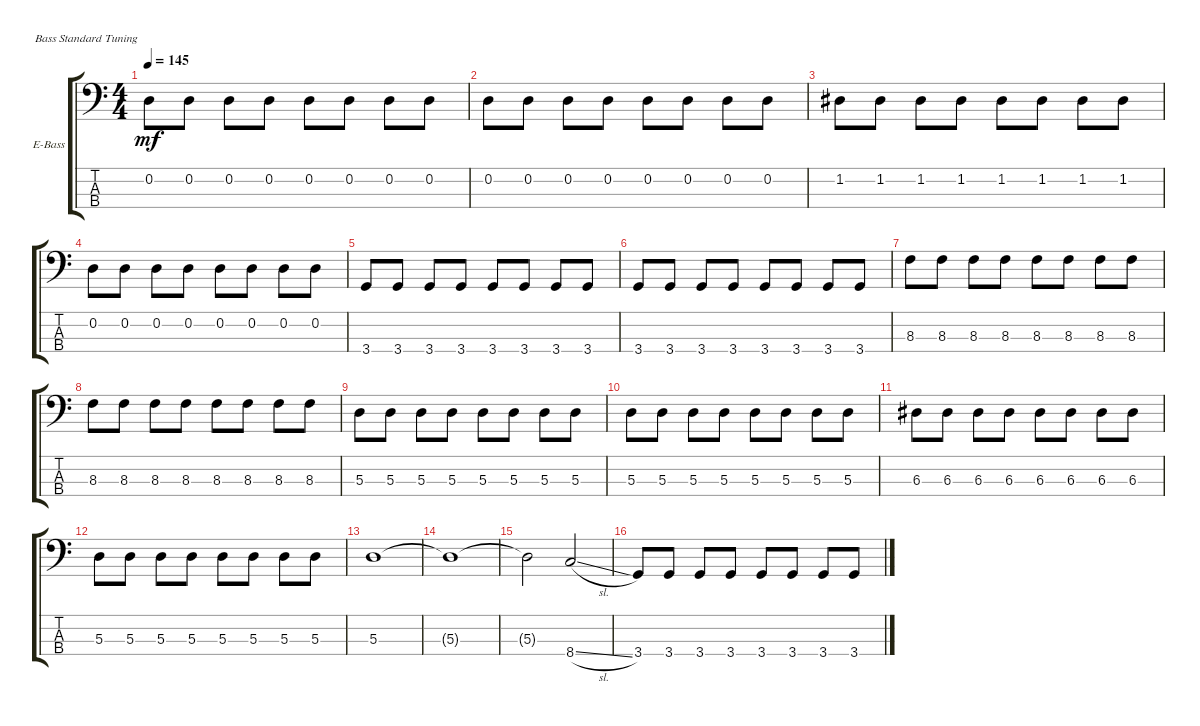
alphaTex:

\bracketExtendMode groupsimilarinstruments
\firstSystemTrackNameOrientation horizontal
\otherSystemsTrackNameOrientation horizontal
\track ("Electric Bass" "E-Bass") {solo instrument electricbassfinger}
\staff {score tabs}
\tuning (G2 D2 A1 E1)
\ts (4 4)
\tempo 145
\clef f4
\ks c
0.2.8{dy mf} 0.2.8 0.2.8 0.2.8 0.2.8 0.2.8 0.2.8 0.2.8 |
0.2.8 0.2.8 0.2.8 0.2.8 0.2.8 0.2.8 0.2.8 0.2.8 |
1.2.8 1.2.8 1.2.8 1.2.8 1.2.8 1.2.8 1.2.8 1.2.8 |
0.2.8 0.2.8 0.2.8 0.2.8 0.2.8 0.2.8 0.2.8 0.2.8 |
3.4.8 3.4.8 3.4.8 3.4.8 3.4.8 3.4.8 3.4.8 3.4.8 |
3.4.8 3.4.8 3.4.8 3.4.8 3.4.8 3.4.8 3.4.8 3.4.8 |
8.3.8 8.3.8 8.3.8 8.3.8 8.3.8 8.3.8 8.3.8 8.3.8 |
8.3.8 8.3.8 8.3.8 8.3.8 8.3.8 8.3.8 8.3.8 8.3.8 |
5.3.8 5.3.8 5.3.8 5.3.8 5.3.8 5.3.8 5.3.8 5.3.8 |
5.3.8 5.3.8 5.3.8 5.3.8 5.3.8 5.3.8 5.3.8 5.3.8 |
6.3.8 6.3.8 6.3.8 6.3.8 6.3.8 6.3.8 6.3.8 6.3.8 |
5.3.8 5.3.8 5.3.8 5.3.8 5.3.8 5.3.8 5.3.8 5.3.8 |
5.3.1 |
5.3{t}.1 |
5.3{t}.2 8.4{sl}.2 |
3.4.8 3.4.8 3.4.8 3.4.8 3.4.8 3.4.8 3.4.8 3.4.8
